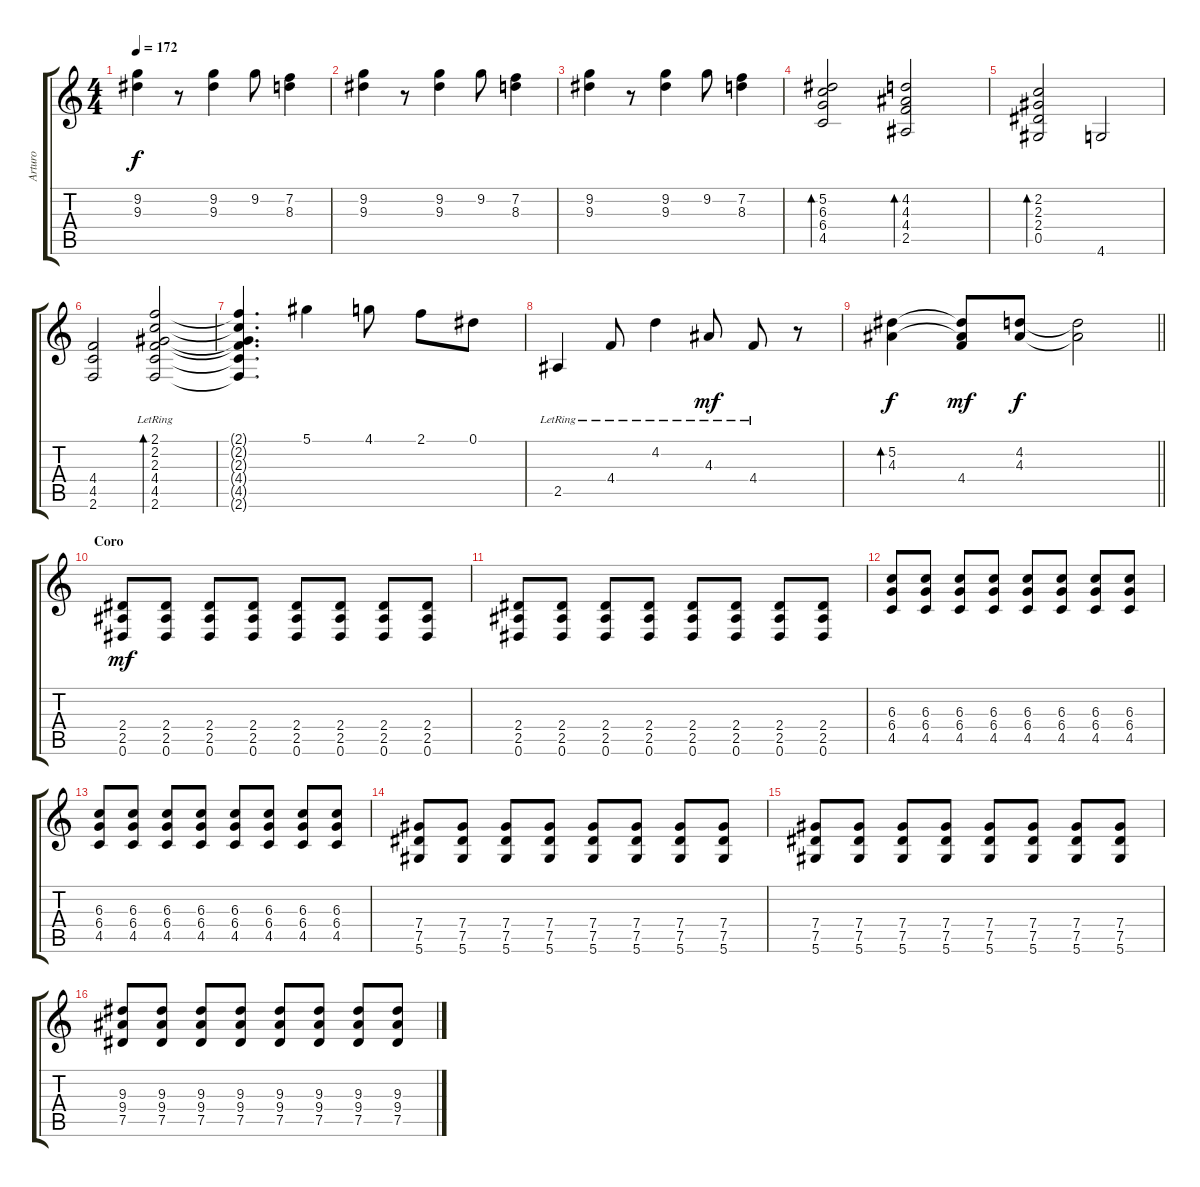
\track ("Arturo" "Arturo") {instrument electricguitarjazz}
\staff {score tabs}
\tuning (Eb4 Bb3 Gb3 Db3 Ab2 Eb2) {hide}
\ts (4 4)
\tempo 172
\clef g2
\ks c
(9.2 9.3).4{dy f} r.8 (9.2 9.3).4 9.2.8 (7.2 8.3).4 |
(9.2 9.3).4 r.8 (9.2 9.3).4 9.2.8 (7.2 8.3).4 |
(9.2 9.3).4 r.8 (9.2 9.3).4 9.2.8 (7.2 8.3).4 |
(5.2 6.3 6.4 4.5).2{bd 60} (4.2 4.3 4.4 2.5).2{bd 60} |
(2.2 2.3 2.4 0.5).2{bd 60} 4.6.2 |
(4.4 4.5 2.6).2 (2.1{lr} 2.2{lr} 2.3{lr} 4.4{lr} 4.5{lr} 2.6{lr}).2{bd 60} |
(2.1{t} 2.2{t} 2.3{t} 4.4{t} 4.5{t} 2.6{t}).4{d} 5.1.4 4.1.8 2.1.8 0.1.8 |
2.5{lr}.4 4.4{lr}.8 4.2{lr}.4 4.3{lr}.8{dy mf} 4.4{lr}.8 r.8 |
\barLineRight lightlight
(5.2 4.3).4{bd 480 dy f} (5.2{t} 4.3{t} 4.4).8{dy mf} (4.2 4.3).8{dy f} (4.2{t} 4.3{t}).2 |
\section ("" "Coro")
(2.4 2.5 0.6).8{dy mf volume 13 instrument overdrivenguitar} (2.4 2.5 0.6).8 (2.4 2.5 0.6).8 (2.4 2.5 0.6).8 (2.4 2.5 0.6).8 (2.4 2.5 0.6).8 (2.4 2.5 0.6).8 (2.4 2.5 0.6).8 |
(2.4 2.5 0.6).8 (2.4 2.5 0.6).8 (2.4 2.5 0.6).8 (2.4 2.5 0.6).8 (2.4 2.5 0.6).8 (2.4 2.5 0.6).8 (2.4 2.5 0.6).8 (2.4 2.5 0.6).8 |
(6.3 6.4 4.5).8 (6.3 6.4 4.5).8 (6.3 6.4 4.5).8 (6.3 6.4 4.5).8 (6.3 6.4 4.5).8 (6.3 6.4 4.5).8 (6.3 6.4 4.5).8 (6.3 6.4 4.5).8 |
(6.3 6.4 4.5).8 (6.3 6.4 4.5).8 (6.3 6.4 4.5).8 (6.3 6.4 4.5).8 (6.3 6.4 4.5).8 (6.3 6.4 4.5).8 (6.3 6.4 4.5).8 (6.3 6.4 4.5).8 |
(7.4 7.5 5.6).8 (7.4 7.5 5.6).8 (7.4 7.5 5.6).8 (7.4 7.5 5.6).8 (7.4 7.5 5.6).8 (7.4 7.5 5.6).8 (7.4 7.5 5.6).8 (7.4 7.5 5.6).8 |
(7.4 7.5 5.6).8 (7.4 7.5 5.6).8 (7.4 7.5 5.6).8 (7.4 7.5 5.6).8 (7.4 7.5 5.6).8 (7.4 7.5 5.6).8 (7.4 7.5 5.6).8 (7.4 7.5 5.6).8 |
(9.3 9.4 7.5).8 (9.3 9.4 7.5).8 (9.3 9.4 7.5).8 (9.3 9.4 7.5).8 (9.3 9.4 7.5).8 (9.3 9.4 7.5).8 (9.3 9.4 7.5).8 (9.3 9.4 7.5).8
